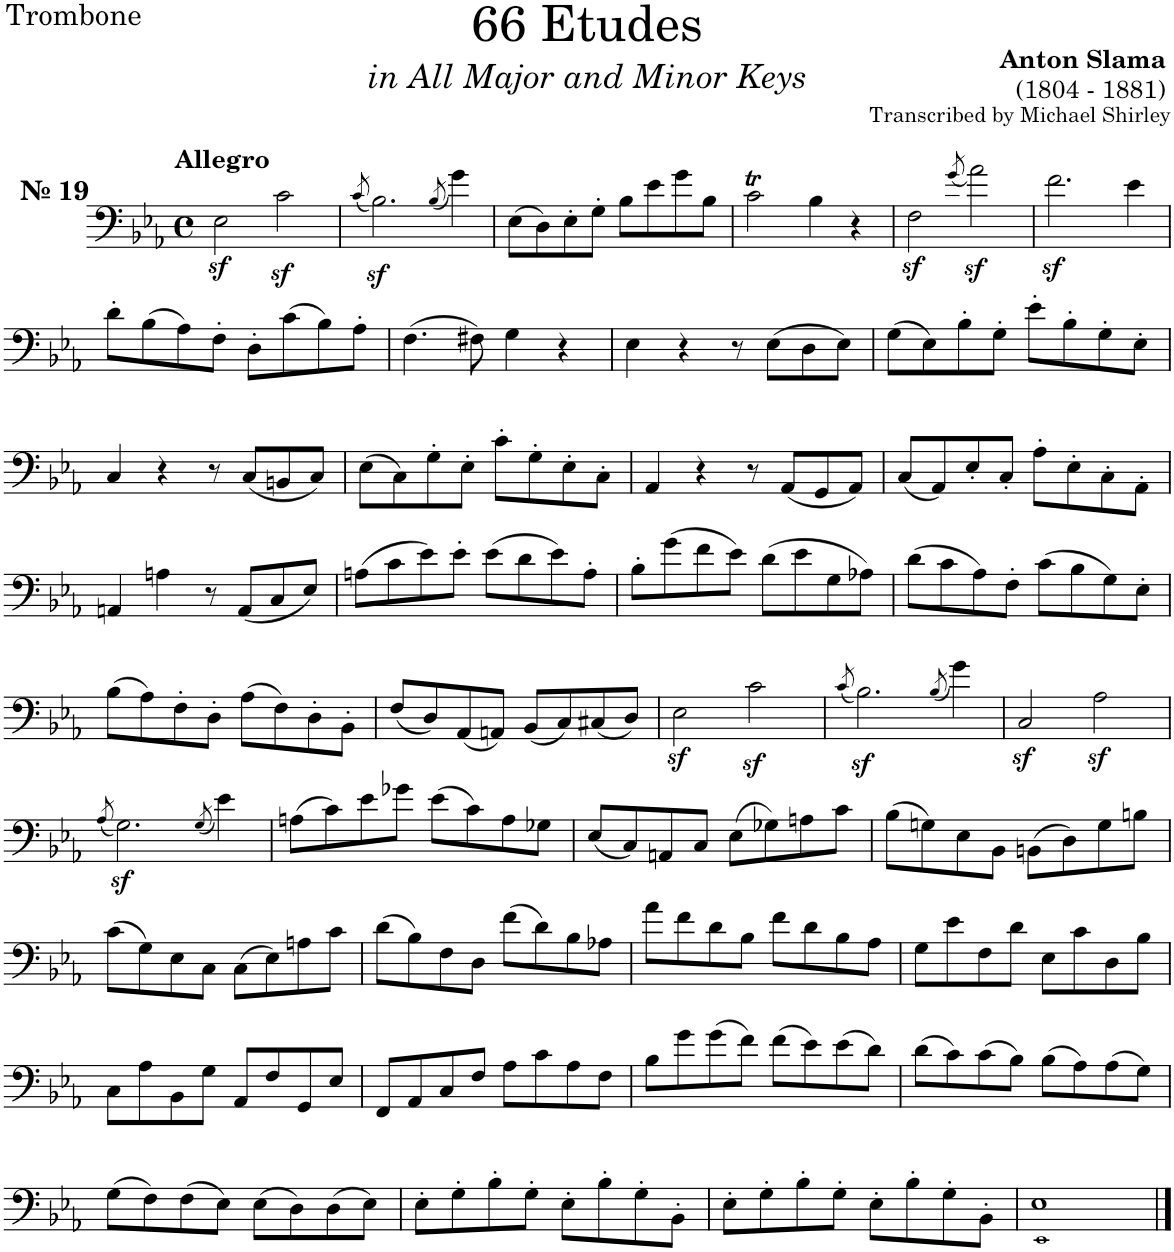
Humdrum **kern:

**kern
*part1
*staff1
*I"Trombone
*I'Tbn.
*clefF4
*k[b-e-a-]
*M4/4
*met(c)
=1
!LO:TX:a:B:t=№ 19
!LO:TX:a:B:t=Allegro
2E-z<\
2cz<\
=2
(8qc/
2.B-z<\)
(8qB-/
4g\)
=3
(8E-\L
8D\)
8E-'\
8G'\J
8B-\L
8e-\
8g\
8B-\J
=4
2cT\
4B-\
4r
=5
2Fz<\
(8qg/
2a-z<\)
=6
2.fz<\
4e-\
!!LO:LB:g=z
=7
8d'\L
(>8B-\
8A-\)
8F'\J
8D'\L
(>8c\
8B-\)
8A-'\J
=8
(>4.F\
8F#X\)
4G\
4r
=9
4E-\
4r
8r
(>8E-\L
8D\
8E-\J)
=10
(>8G\L
8E-\)
8B-'\
8G'\J
8e-'\L
8B-'\
8G'\
8E-'\J
!!LO:LB:g=z
=11
4C/
4r
8r
(<8C/L
8BBn/
8C/J)
=12
(>8E-\L
8C\)
8G'\
8E-'\J
8c'\L
8G'\
8E-'\
8C'\J
=13
4AA-/
4r
8r
(<8AA-/L
8GG/
8AA-/J)
=14
(<8C/L
8AA-/)
8E-'/
8C'/J
8A-'\L
8E-'\
8C'\
8AA-'\J
!!LO:LB:g=z
=15
4AAn/
4An\
8r
(<8AA/L
8C/
8E-/J)
=16
(>8An\L
8c\
8e-\)
8e-'\J
(>8e-\L
8d\
8e-\)
8A'\J
=17
8B-'\L
(>8g\
8f\
8e-\J)
(>8d\L
8e-\
8G\
8A-X\J)
=18
(>8d\L
8c\
8A-\)
8F'\J
(>8c\L
8B-\
8G\)
8E-'\J
!!LO:LB:g=z
=19
(>8B-\L
8A-\)
8F'\
8D'\J
(>8A-\L
8F\)
8D'\
8BB-'\J
=20
(<8F/L
8D/)
(<8AA-/
8AAn/J)
(<8BB-/L
8C/)
(<8C#X/
8D/J)
=21
2E-z<\
2cz<\
=22
(8qc/
2.B-z<\)
(8qB-/
4g\)
=23
2Cz</
2A-z<\
!!LO:LB:g=z
=24
(8qA-/
2.Gz<\)
(8qG/
4e-\)
=25
(>8An\L
8c\)
8e-\
8g-X\J
(>8e-\L
8c\)
8A\
8G-X\J
=26
(<8E-/L
8C/)
8AAn/
8C/J
(>8E-\L
8G-X\)
8An\
8c\J
=27
(>8B-\L
8Gn\)
8E-\
8BB-\J
(>8BBn\L
8D\)
8G\
8Bn\J
!!LO:LB:g=z
=28
(>8c\L
8G\)
8E-\
8C\J
(>8C\L
8E-\)
8An\
8c\J
=29
(>8d\L
8B-\)
8F\
8D\J
(>8f\L
8d\)
8B-\
8A-X\J
=30
8a-\L
8f\
8d\
8B-\J
8f\L
8d\
8B-\
8A-\J
=31
8G\L
8e-\
8F\
8d\J
8E-\L
8c\
8D\
8B-\J
!!LO:LB:g=z
=32
8C\L
8A-\
8BB-\
8G\J
8AA-/L
8F/
8GG/
8E-/J
=33
8FF/L
8AA-/
8C/
8F/J
8A-\L
8c\
8A-\
8F\J
=34
8B-\L
8g\
(>8g\
8f\J)
(>8f\L
8e-\)
(>8e-\
8d\J)
=35
(>8d\L
8c\)
(>8c\
8B-\J)
(>8B-\L
8A-\)
(>8A-\
8G\J)
!!LO:LB:g=z
=36
(>8G\L
8F\)
(>8F\
8E-\J)
(>8E-\L
8D\)
(>8D\
8E-\J)
=37
8E-'\L
8G'\
8B-'\
8G'\J
8E-'\L
8B-'\
8G'\
8BB-'\J
=38
8E-'\L
8G'\
8B-'\
8G'\J
8E-'\L
8B-'\
8G'\
8BB-'\J
=39
1EE-! 1E-
==
*-
